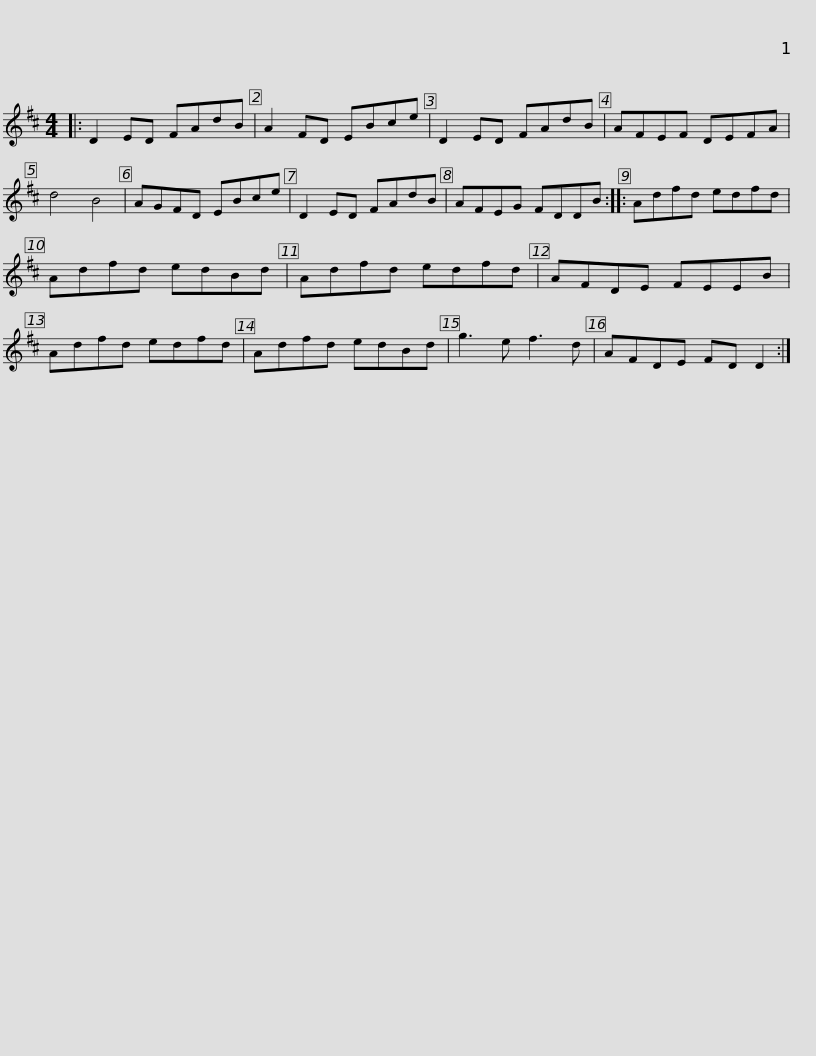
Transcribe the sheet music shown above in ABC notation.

X:1
L:1/8
M:4/4
I:linebreak $
K:D
V:1 treble
V:1
|: D2 ED FAdB | A2 FD EBce | D2 ED FAdB | AFEF DEFA | d4 B4 | %5
 AGFD EBce |$ D2 ED FAdB | AFEG FDDB :: Adfd edfd | Adfd edBd | %10
 Adfd edfd |$ AFDE FEEB | Adfd edfd | Adfd edBd | g3 e f3 d | %15
 AFDE FD D2 :| %16
